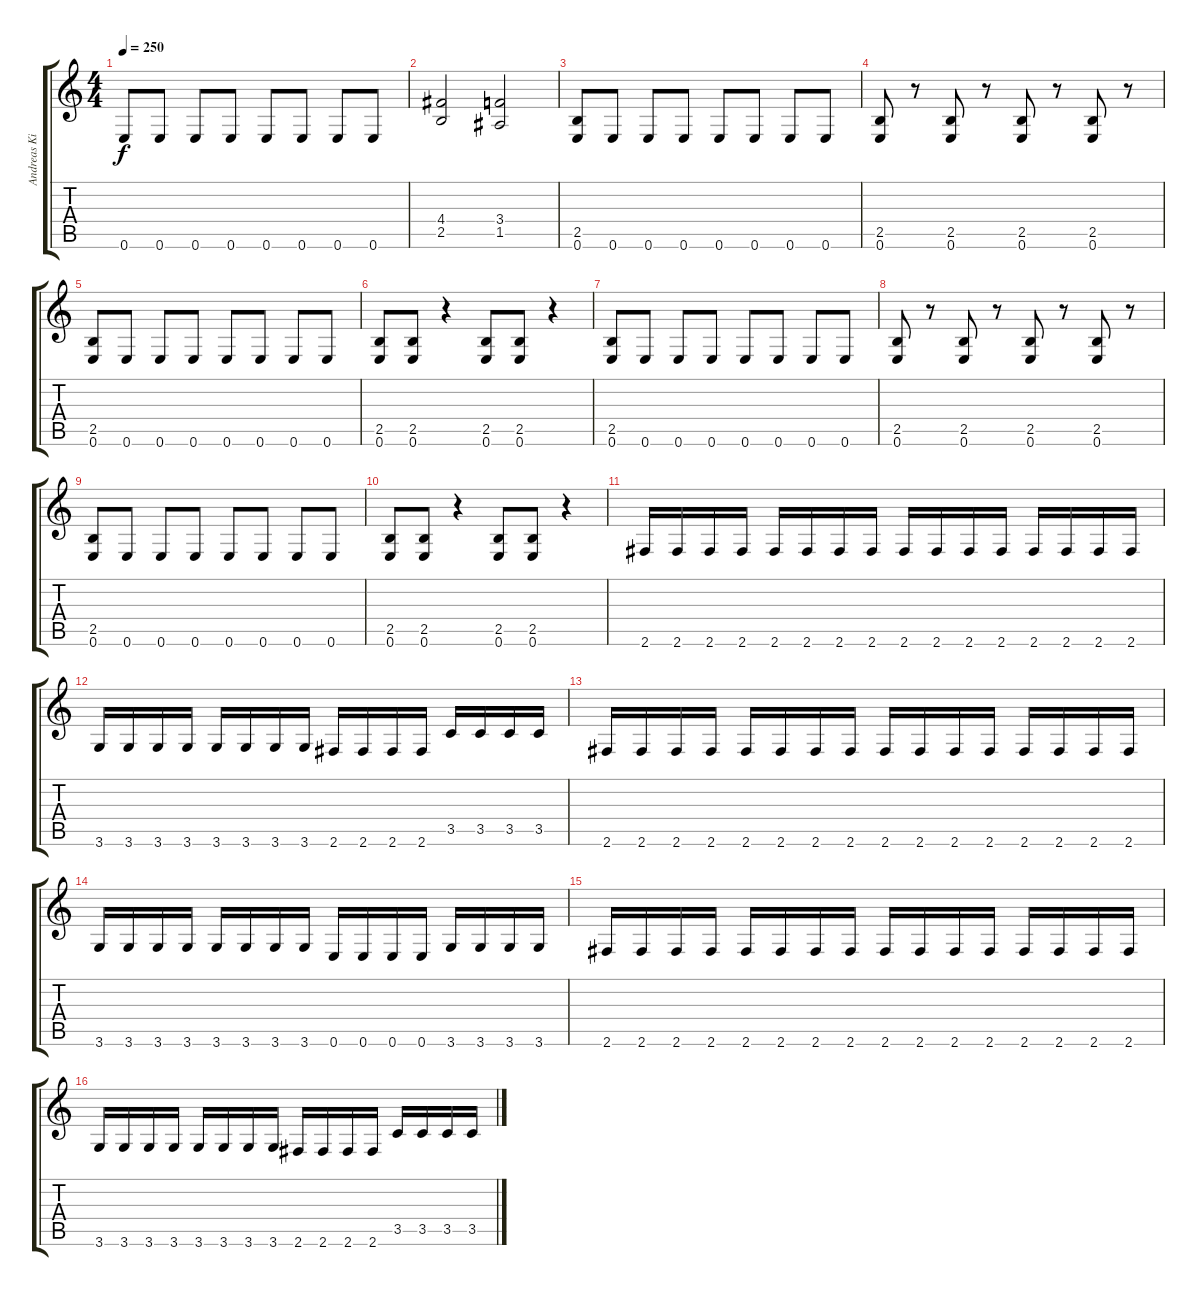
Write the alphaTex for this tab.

\track ("Andreas Kisser" "Andreas Ki") {instrument distortionguitar}
\staff {score tabs}
\tuning (E4 B3 G3 D3 A2 E2) {hide}
\ts (4 4)
\tempo 250
\clef g2
\ks c
0.6.8{dy f} 0.6.8 0.6.8 0.6.8 0.6.8 0.6.8 0.6.8 0.6.8 |
(4.4 2.5).2 (3.4 1.5).2 |
(2.5 0.6).8 0.6.8 0.6.8 0.6.8 0.6.8 0.6.8 0.6.8 0.6.8 |
(2.5 0.6).8 r.8 (2.5 0.6).8 r.8 (2.5 0.6).8 r.8 (2.5 0.6).8 r.8 |
(2.5 0.6).8 0.6.8 0.6.8 0.6.8 0.6.8 0.6.8 0.6.8 0.6.8 |
(2.5 0.6).8 (2.5 0.6).8 r.4 (2.5 0.6).8 (2.5 0.6).8 r.4 |
(2.5 0.6).8 0.6.8 0.6.8 0.6.8 0.6.8 0.6.8 0.6.8 0.6.8 |
(2.5 0.6).8 r.8 (2.5 0.6).8 r.8 (2.5 0.6).8 r.8 (2.5 0.6).8 r.8 |
(2.5 0.6).8 0.6.8 0.6.8 0.6.8 0.6.8 0.6.8 0.6.8 0.6.8 |
(2.5 0.6).8 (2.5 0.6).8 r.4 (2.5 0.6).8 (2.5 0.6).8 r.4 |
2.6.16 2.6.16 2.6.16 2.6.16 2.6.16 2.6.16 2.6.16 2.6.16 2.6.16 2.6.16 2.6.16 2.6.16 2.6.16 2.6.16 2.6.16 2.6.16 |
3.6.16 3.6.16 3.6.16 3.6.16 3.6.16 3.6.16 3.6.16 3.6.16 2.6.16 2.6.16 2.6.16 2.6.16 3.5.16 3.5.16 3.5.16 3.5.16 |
2.6.16 2.6.16 2.6.16 2.6.16 2.6.16 2.6.16 2.6.16 2.6.16 2.6.16 2.6.16 2.6.16 2.6.16 2.6.16 2.6.16 2.6.16 2.6.16 |
3.6.16 3.6.16 3.6.16 3.6.16 3.6.16 3.6.16 3.6.16 3.6.16 0.6.16 0.6.16 0.6.16 0.6.16 3.6.16 3.6.16 3.6.16 3.6.16 |
2.6.16 2.6.16 2.6.16 2.6.16 2.6.16 2.6.16 2.6.16 2.6.16 2.6.16 2.6.16 2.6.16 2.6.16 2.6.16 2.6.16 2.6.16 2.6.16 |
3.6.16 3.6.16 3.6.16 3.6.16 3.6.16 3.6.16 3.6.16 3.6.16 2.6.16 2.6.16 2.6.16 2.6.16 3.5.16 3.5.16 3.5.16 3.5.16
